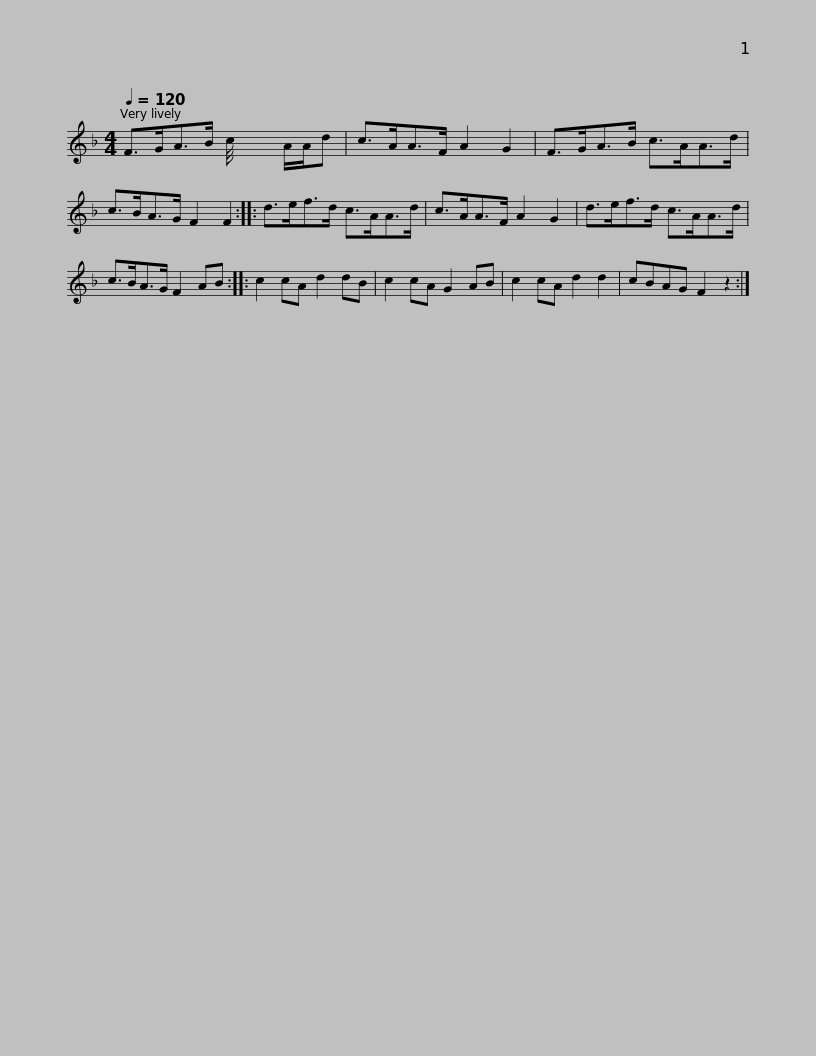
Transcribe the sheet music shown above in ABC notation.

X:1
L:1/8
Q:1/4=120
M:4/4
I:linebreak $
K:F
V:1 treble
V:1
 F>GA>B c/4 x2 A/A/d | c>AA>F A2 G2 | F>GA>B c>AA>d | c>BA>G F2 F2 :: d>ef>d c>AA>d |$ %5
 c>AA>F A2 G2 | d>ef>d c>AA>d | c>BA>G F2 AB :: c2 cA d2 dB | c2 cA G2 AB | %10
 c2 cA d2 d2 |$ cBAG F2 z2 :| %12
